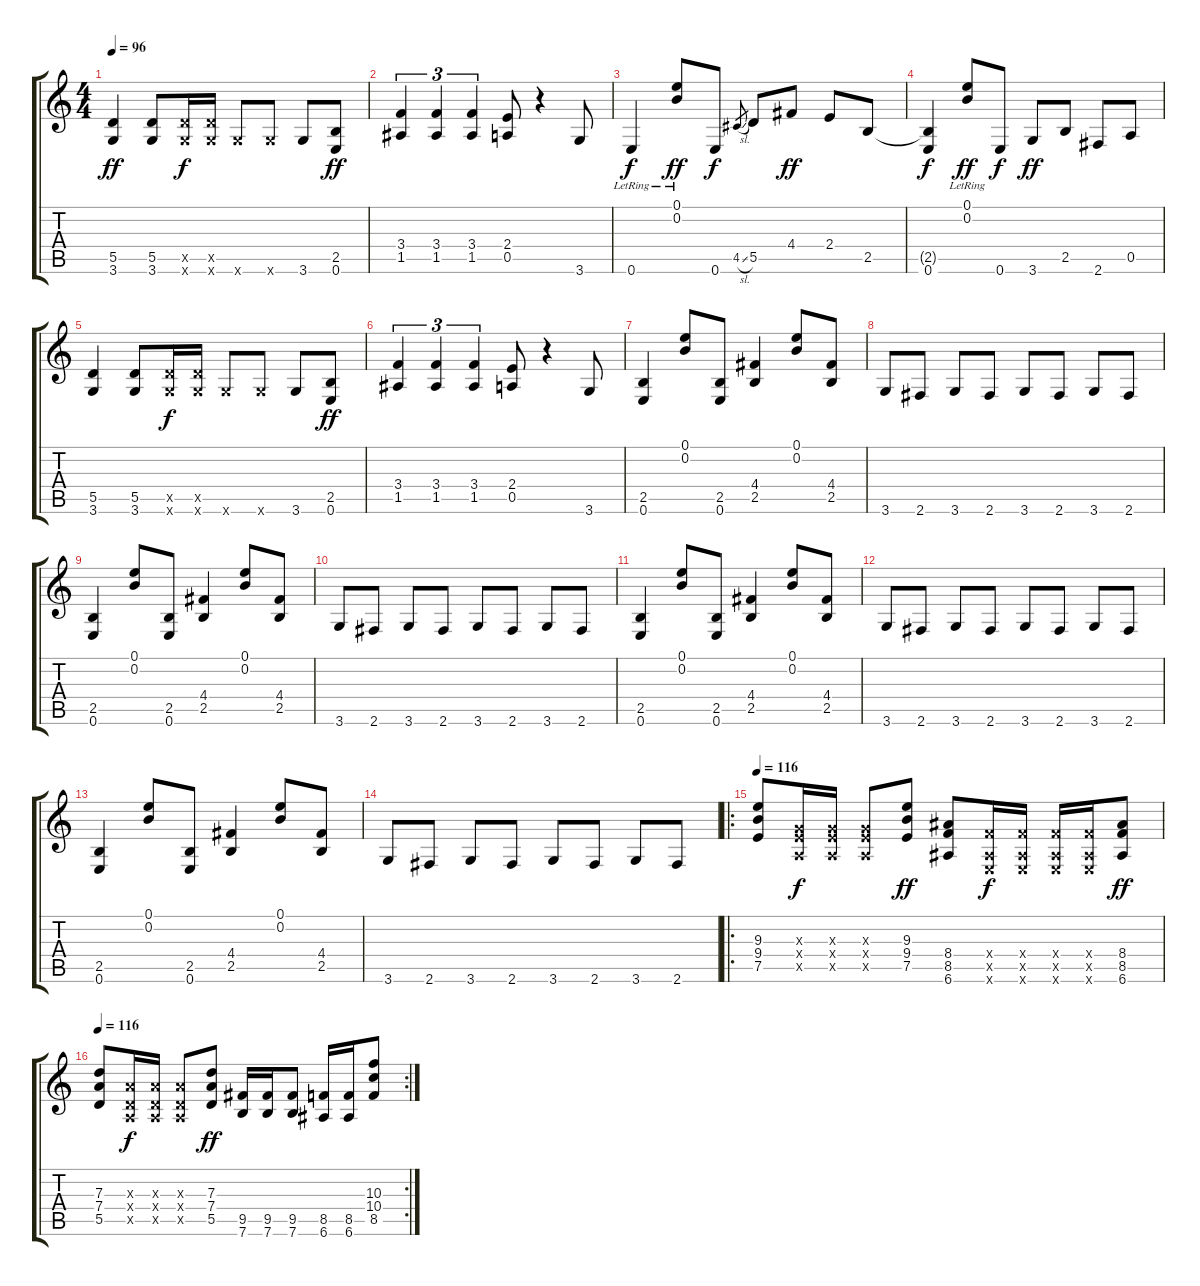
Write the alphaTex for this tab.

\track "" {instrument distortionguitar}
\staff {score tabs}
\tuning (E4 B3 G3 D3 A2 E2) {hide}
\ts (4 4)
\tempo 96
\clef g2
\ks c
(5.5 3.6).4{dy ff} (5.5 3.6).8 (5.5{x} 3.6{x}).16{dy f} (5.5{x} 3.6{x}).16 3.6{x}.8 3.6{x}.8 3.6.8 (2.5 0.6).8{dy ff} |
(3.4 1.5).4{tu (3 2)} (3.4 1.5).4{tu (3 2)} (3.4 1.5).4{tu (3 2)} (2.4 0.5).8 r.4 3.6.8 |
0.6{lr}.4{dy f} (0.1{lr} 0.2{lr}).8{dy ff} 0.6.8{dy f} 4.5{sl}.8{gr} 5.5.8 4.4.8{dy ff} 2.4.8 2.5.8 |
(2.5{t} 0.6).4{dy f} (0.1{lr} 0.2{lr}).8{dy ff} 0.6.8{dy f} 3.6.8{dy ff} 2.5.8 2.6.8 0.5.8 |
(5.5 3.6).4 (5.5 3.6).8 (5.5{x} 3.6{x}).16{dy f} (5.5{x} 3.6{x}).16 3.6{x}.8 3.6{x}.8 3.6.8 (2.5 0.6).8{dy ff} |
(3.4 1.5).4{tu (3 2)} (3.4 1.5).4{tu (3 2)} (3.4 1.5).4{tu (3 2)} (2.4 0.5).8 r.4 3.6.8 |
(2.5 0.6).4 (0.1 0.2).8 (2.5 0.6).8 (4.4 2.5).4 (0.1 0.2).8 (4.4 2.5).8 |
3.6.8 2.6.8 3.6.8 2.6.8 3.6.8 2.6.8 3.6.8 2.6.8 |
(2.5 0.6).4 (0.1 0.2).8 (2.5 0.6).8 (4.4 2.5).4 (0.1 0.2).8 (4.4 2.5).8 |
3.6.8 2.6.8 3.6.8 2.6.8 3.6.8 2.6.8 3.6.8 2.6.8 |
(2.5 0.6).4 (0.1 0.2).8 (2.5 0.6).8 (4.4 2.5).4 (0.1 0.2).8 (4.4 2.5).8 |
3.6.8 2.6.8 3.6.8 2.6.8 3.6.8 2.6.8 3.6.8 2.6.8 |
(2.5 0.6).4 (0.1 0.2).8 (2.5 0.6).8 (4.4 2.5).4 (0.1 0.2).8 (4.4 2.5).8 |
3.6.8 2.6.8 3.6.8 2.6.8 3.6.8 2.6.8 3.6.8 2.6.8 |
\ro
\tempo 116
(9.3 9.4 7.5).8 (0.3{x} 2.4{x} 0.5{x}).16{dy f} (0.3{x} 2.4{x} 0.5{x}).16 (0.3{x} 2.4{x} 0.5{x}).8 (9.3 9.4 7.5).8{dy ff} (8.4 8.5 6.6).8 (3.4{x} 1.5{x} 0.6{x}).16{dy f} (3.4{x} 1.5{x} 0.6{x}).16 (3.4{x} 1.5{x} 0.6{x}).16 (3.4{x} 1.5{x} 0.6{x}).16 (8.4 8.5 6.6).8{dy ff} |
\rc 2
\tempo 116
(7.3 7.4 5.5).8 (2.3{x} 0.4{x} 0.5{x}).16{dy f} (2.3{x} 0.4{x} 0.5{x}).16 (2.3{x} 0.4{x} 0.5{x}).8 (7.3 7.4 5.5).8{dy ff} (9.5 7.6).16 (9.5 7.6).16 (9.5 7.6).8 (8.5 6.6).16 (8.5 6.6).16 (10.3 10.4 8.5).8
